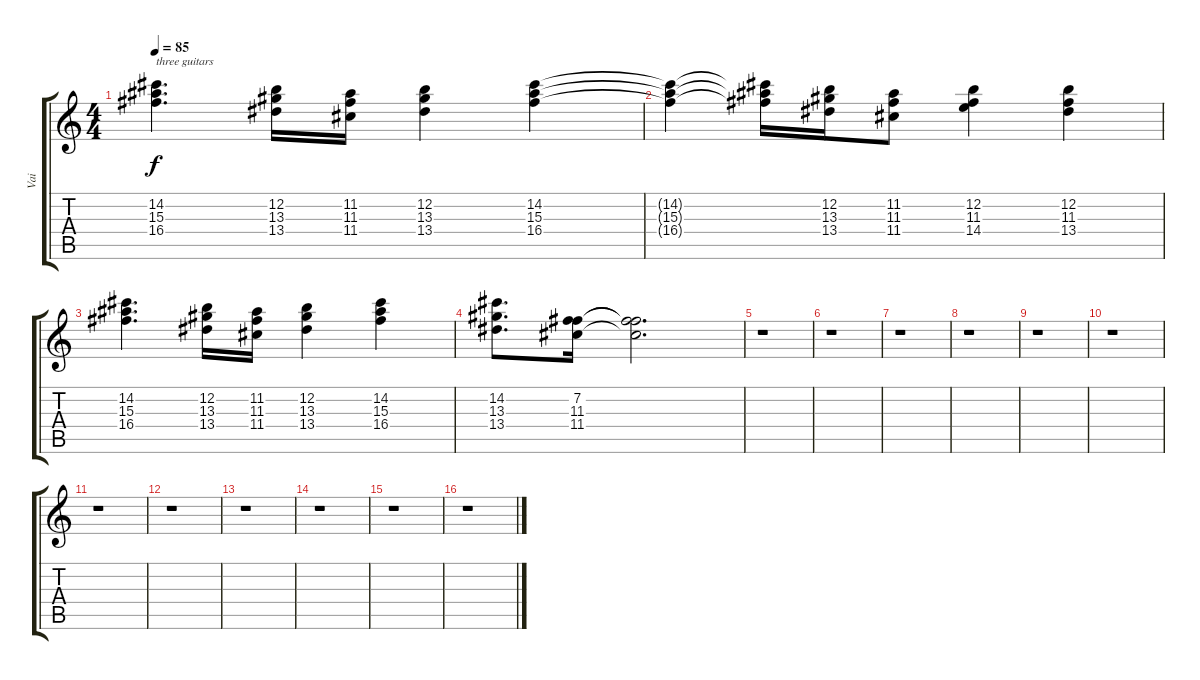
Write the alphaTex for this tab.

\track ("Vai" "Vai") {instrument distortionguitar}
\staff {score tabs}
\tuning (E4 B3 G3 D3 A2 E2) {hide}
\ts (4 4)
\tempo 85
\clef g2
\ks c
(14.2 15.3 16.4).4{d txt "three guitars" dy f} (12.2 13.3 13.4).16 (11.2 11.3 11.4).16 (12.2 13.3 13.4).4 (14.2 15.3 16.4).4 |
(14.2{t} 15.3{t} 16.4{t}).4 (14.2{t} 15.3{t} 16.4{t}).16 (12.2 13.3 13.4).16 (11.2 11.3 11.4).8 (12.2 11.3 14.4).4 (12.2 11.3 13.4).4 |
(14.2 15.3 16.4).4{d} (12.2 13.3 13.4).16 (11.2 11.3 11.4).16 (12.2 13.3 13.4).4 (14.2 15.3 16.4).4 |
(14.2 13.3 13.4).8{d} (7.2 11.3 11.4).16 (7.2{t} 11.3{t} 11.4{t}).2{d} |
r.1 |
r.1 |
r.1 |
r.1 |
r.1 |
r.1 |
r.1 |
r.1 |
r.1 |
r.1 |
r.1 |
r.1
